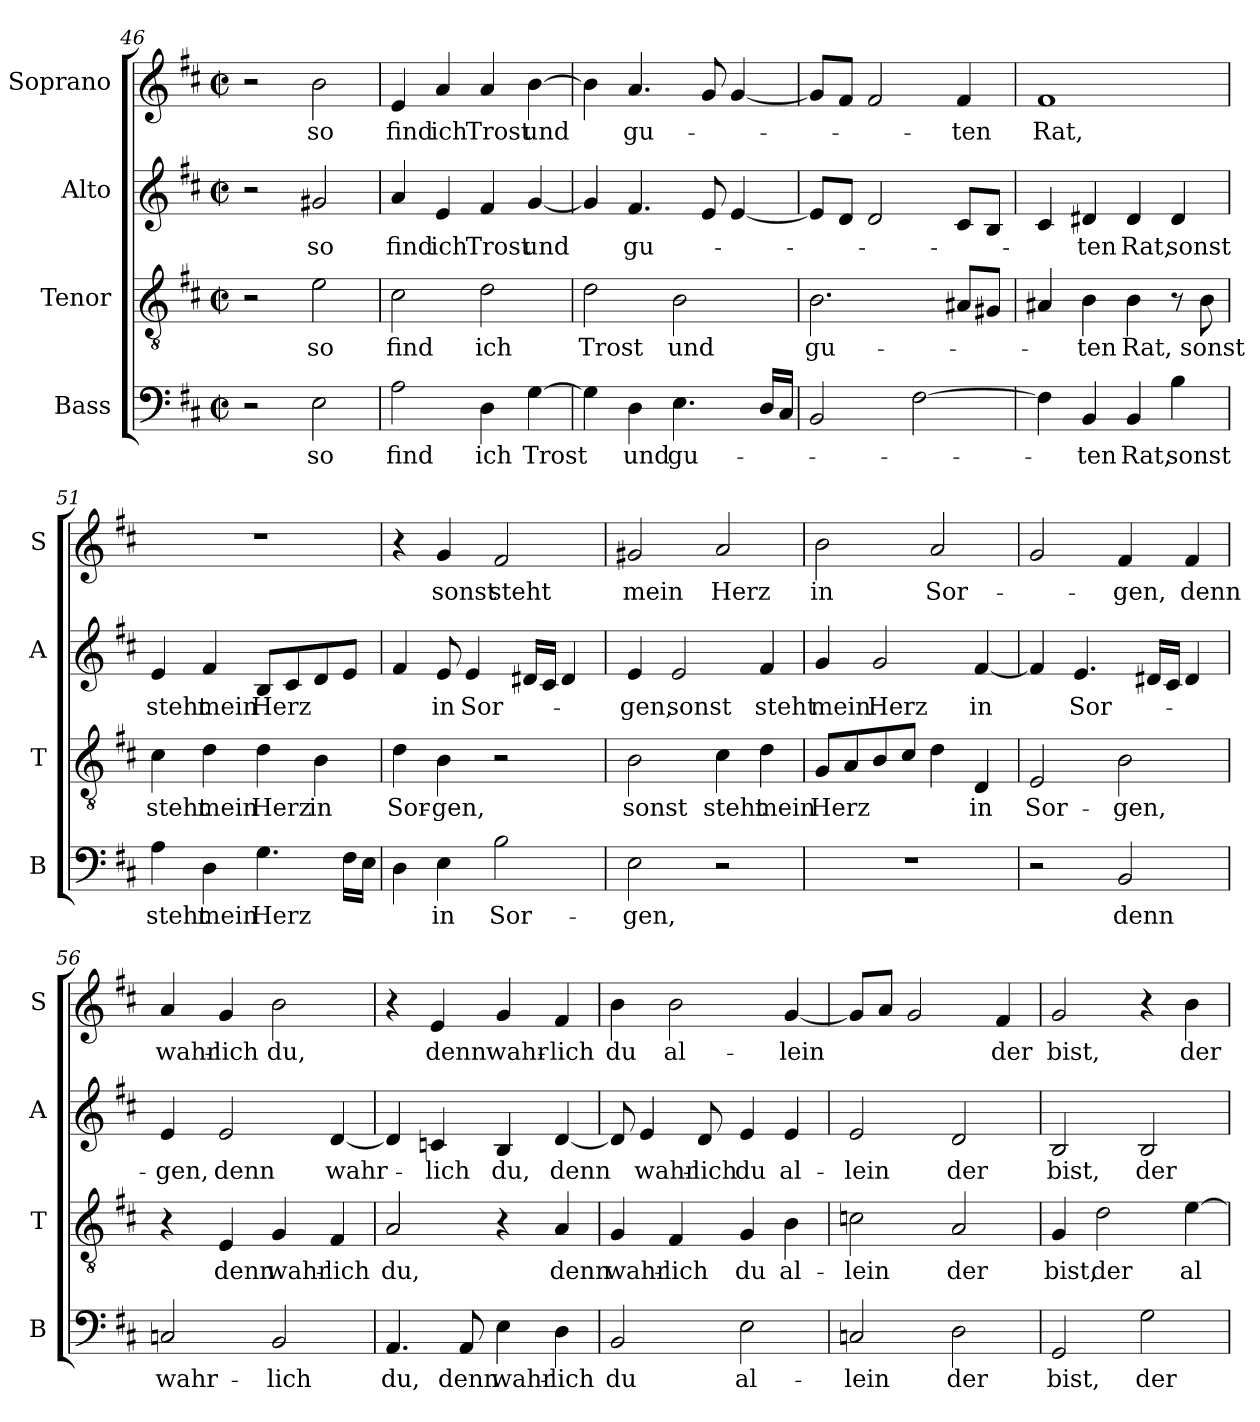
**kern	**text	**kern	**text	**kern	**text	**kern	**text
*part4	*part4	*part3	*part3	*part2	*part2	*part1	*part1
*staff4	*staff4	*staff3	*staff3	*staff2	*staff2	*staff1	*staff1
*I"Bass	*	*I"Tenor	*	*I"Alto	*	*I"Soprano	*
*I'B	*	*I'T	*	*I'A	*	*I'S	*
*clefF4	*	*clefGv2	*	*clefG2	*	*clefG2	*
*k[f#c#]	*	*k[f#c#]	*	*k[f#c#]	*	*k[f#c#]	*
*D:	*	*D:	*	*D:	*	*D:	*
*M2/2	*	*M2/2	*	*M2/2	*	*M2/2	*
*met(c|)	*	*met(c|)	*	*met(c|)	*	*met(c|)	*
=46	=46	=46	=46	=46	=46	=46	=46
2r	.	2r	.	2r	.	2r	.
!	!LO:LY:b	!	!LO:LY:b	!	!LO:LY:b	!	!LO:LY:b
2E\	so	2e\	so	2g#X/	so	2b\	so
=47	=47	=47	=47	=47	=47	=47	=47
!	!LO:LY:b	!	!LO:LY:b	!	!LO:LY:b	!	!LO:LY:b
2A\	find	2c#\	find	4a/	find	4e/	find
!	!	!	!	!	!LO:LY:b	!	!LO:LY:b
.	.	.	.	4e/	ich	4a/	ich
!	!LO:LY:b	!	!LO:LY:b	!	!LO:LY:b	!	!LO:LY:b
4D\	ich	2d\	ich	4f#/	Trost	4a/	Trost
!	!LO:LY:b	!	!	!	!LO:LY:b	!	!LO:LY:b
[4G\	Trost	.	.	[4g/	und	[4b\	und
=48	=48	=48	=48	=48	=48	=48	=48
!	!	!	!LO:LY:b	!	!	!	!
4G\]	.	2d\	Trost	4g/]	.	4b\]	.
!	!LO:LY:b	!	!	!	!LO:LY:b	!	!LO:LY:b
4D\	und	.	.	4.f#/	gu-	4.a/	gu-
!	!LO:LY:b	!	!LO:LY:b	!	!	!	!
4.E\	gu-	2B\	und	.	.	.	.
.	.	.	.	8e/	.	8g/	.
.	.	.	.	[4e/	.	[4g/	.
16D/LL	.	.	.	.	.	.	.
16C#/JJ	.	.	.	.	.	.	.
!!LO:LB:g=z
=49	=49	=49	=49	=49	=49	=49	=49
!	!	!	!LO:LY:b	!	!	!	!
2BB/	.	2.B\	gu-	8e/L]	.	8g/L]	.
.	.	.	.	8d/J	.	8f#/J	.
.	.	.	.	2d/	.	2f#/	.
[2F#\	.	.	.	.	.	.	.
!	!	!	!	!	!	!	!LO:LY:b
.	.	8A#X/L	.	8c#/L	.	4f#/	-ten
.	.	8G#X/J	.	8B/J	.	.	.
=50	=50	=50	=50	=50	=50	=50	=50
!	!	!	!	!	!	!	!LO:LY:b
4F#\]	.	4A#X/	.	4c#/	.	1f#	Rat,
!	!LO:LY:b	!	!LO:LY:b	!	!LO:LY:b	!	!
4BB/	-ten	4B\	-ten	4d#X/	-ten	.	.
!	!LO:LY:b	!	!LO:LY:b	!	!LO:LY:b	!	!
4BB/	Rat,	4B\	Rat,	4d#/	Rat,	.	.
!	!LO:LY:b	!	!	!	!LO:LY:b	!	!
4B\	sonst	8r	.	4d#/	sonst	.	.
!	!	!	!LO:LY:b	!	!	!	!
.	.	8B\	sonst	.	.	.	.
=51	=51	=51	=51	=51	=51	=51	=51
!	!LO:LY:b	!	!LO:LY:b	!	!LO:LY:b	!	!
4A\	steht	4c#\	steht	4e/	steht	1r	.
!	!LO:LY:b	!	!LO:LY:b	!	!LO:LY:b	!	!
4D\	mein	4d\	mein	4f#/	mein	.	.
!	!LO:LY:b	!	!LO:LY:b	!	!LO:LY:b	!	!
4.G\	Herz	4d\	Herz	8B/L	Herz	.	.
.	.	.	.	8c#/	.	.	.
!	!	!	!LO:LY:b	!	!	!	!
.	.	4B\	in	8d/	.	.	.
16F#\LL	.	.	.	8e/J	.	.	.
16E\JJ	.	.	.	.	.	.	.
=52	=52	=52	=52	=52	=52	=52	=52
!	!	!	!LO:LY:b	!	!	!	!
4D\	.	4d\	Sor-	4f#/	.	4r	.
!	!LO:LY:b	!	!LO:LY:b	!	!LO:LY:b	!	!LO:LY:b
4E\	in	4B\	-gen,	8e/	in	4g/	sonst
!	!	!	!	!	!LO:LY:b	!	!
.	.	.	.	4e/	Sor-	.	.
!	!LO:LY:b	!	!	!	!	!	!LO:LY:b
2B\	Sor-	2r	.	.	.	2f#/	steht
.	.	.	.	16d#X/LL	.	.	.
.	.	.	.	16c#/JJ	.	.	.
.	.	.	.	4d#/	.	.	.
=53	=53	=53	=53	=53	=53	=53	=53
!	!LO:LY:b	!	!LO:LY:b	!	!LO:LY:b	!	!LO:LY:b
2E\	-gen,	2B\	sonst	4e/	-gen,	2g#X/	mein
!	!	!	!	!	!LO:LY:b	!	!
.	.	.	.	2e/	sonst	.	.
!	!	!	!LO:LY:b	!	!	!	!LO:LY:b
2r	.	4c#\	steht	.	.	2a/	Herz
!	!	!	!LO:LY:b	!	!LO:LY:b	!	!
.	.	4d\	mein	4f#/	steht	.	.
!!LO:PB:g=z
=54	=54	=54	=54	=54	=54	=54	=54
!	!	!	!LO:LY:b	!	!LO:LY:b	!	!LO:LY:b
1r	.	8G/L	Herz	4g/	mein	2b\	in
.	.	8A/	.	.	.	.	.
!	!	!	!	!	!LO:LY:b	!	!
.	.	8B/	.	2g/	Herz	.	.
.	.	8c#/J	.	.	.	.	.
!	!	!	!	!	!	!	!LO:LY:b
.	.	4d\	.	.	.	2a/	Sor-
!	!	!	!LO:LY:b	!	!LO:LY:b	!	!
.	.	4D/	in	[4f#/	in	.	.
=55	=55	=55	=55	=55	=55	=55	=55
!	!	!	!LO:LY:b	!	!	!	!
2r	.	2E/	Sor-	4f#/]	.	2g/	.
!	!	!	!	!	!LO:LY:b	!	!
.	.	.	.	4.e/	Sor-	.	.
!	!LO:LY:b	!	!LO:LY:b	!	!	!	!LO:LY:b
2BB/	denn	2B\	-gen,	.	.	4f#/	-gen,
.	.	.	.	16d#X/LL	.	.	.
.	.	.	.	16c#/JJ	.	.	.
!	!	!	!	!	!	!	!LO:LY:b
.	.	.	.	4d#/	.	4f#/	denn
=56	=56	=56	=56	=56	=56	=56	=56
!	!LO:LY:b	!	!	!	!LO:LY:b	!	!LO:LY:b
2Cn/	wahr-	4r	.	4e/	-gen,	4a/	wahr-
!	!	!	!LO:LY:b	!	!LO:LY:b	!	!LO:LY:b
.	.	4E/	denn	2e/	denn	4g/	-lich
!	!LO:LY:b	!	!LO:LY:b	!	!	!	!LO:LY:b
2BB/	-lich	4G/	wahr-	.	.	2b\	du,
!	!	!	!LO:LY:b	!	!LO:LY:b	!	!
.	.	4F#/	-lich	[4d/	wahr-	.	.
=57	=57	=57	=57	=57	=57	=57	=57
!	!LO:LY:b	!	!LO:LY:b	!	!	!	!
4.AA/	du,	2A/	du,	4d/]	.	4r	.
!	!	!	!	!	!LO:LY:b	!	!LO:LY:b
.	.	.	.	4cn/	-lich	4e/	denn
!	!LO:LY:b	!	!	!	!	!	!
8AA/	denn	.	.	.	.	.	.
!	!LO:LY:b	!	!	!	!LO:LY:b	!	!LO:LY:b
4E\	wahr-	4r	.	4B/	du,	4g/	wahr-
!	!LO:LY:b	!	!LO:LY:b	!	!LO:LY:b	!	!LO:LY:b
4D\	-lich	4A/	denn	[4d/	denn	4f#/	-lich
=58	=58	=58	=58	=58	=58	=58	=58
!	!LO:LY:b	!	!LO:LY:b	!	!	!	!LO:LY:b
2BB/	du	4G/	wahr-	8d/]	.	4b\	du
!	!	!	!	!	!LO:LY:b	!	!
.	.	.	.	4e/	wahr-	.	.
!	!	!	!LO:LY:b	!	!	!	!LO:LY:b
.	.	4F#/	-lich	.	.	2b\	al-
!	!	!	!	!	!LO:LY:b	!	!
.	.	.	.	8d/	-lich	.	.
!	!LO:LY:b	!	!LO:LY:b	!	!LO:LY:b	!	!
2E\	al-	4G/	du	4e/	du	.	.
!	!	!	!LO:LY:b	!	!LO:LY:b	!	!LO:LY:b
.	.	4B\	al-	4e/	al-	[4g/	-lein
!!LO:LB:g=z
=59	=59	=59	=59	=59	=59	=59	=59
!	!LO:LY:b	!	!LO:LY:b	!	!LO:LY:b	!	!
2Cn/	-lein	2cn\	-lein	2e/	-lein	8g/L]	.
.	.	.	.	.	.	8a/J	.
.	.	.	.	.	.	2g/	.
!	!LO:LY:b	!	!LO:LY:b	!	!LO:LY:b	!	!
2D\	der	2A/	der	2d/	der	.	.
!	!	!	!	!	!	!	!LO:LY:b
.	.	.	.	.	.	4f#/	der
=60	=60	=60	=60	=60	=60	=60	=60
!	!LO:LY:b	!	!LO:LY:b	!	!LO:LY:b	!	!LO:LY:b
2GG/	bist,	4G/	bist,	2B/	bist,	2g/	bist,
!	!	!	!LO:LY:b	!	!	!	!
.	.	2d\	der	.	.	.	.
!	!LO:LY:b	!	!	!	!LO:LY:b	!	!
2G\	der	.	.	2B/	der	4r	.
!	!	!	!LO:LY:b	!	!	!	!LO:LY:b
.	.	[4e\	al-	.	.	4b\	der
=	=	=	=	=	=	=	=
*-	*-	*-	*-	*-	*-	*-	*-
